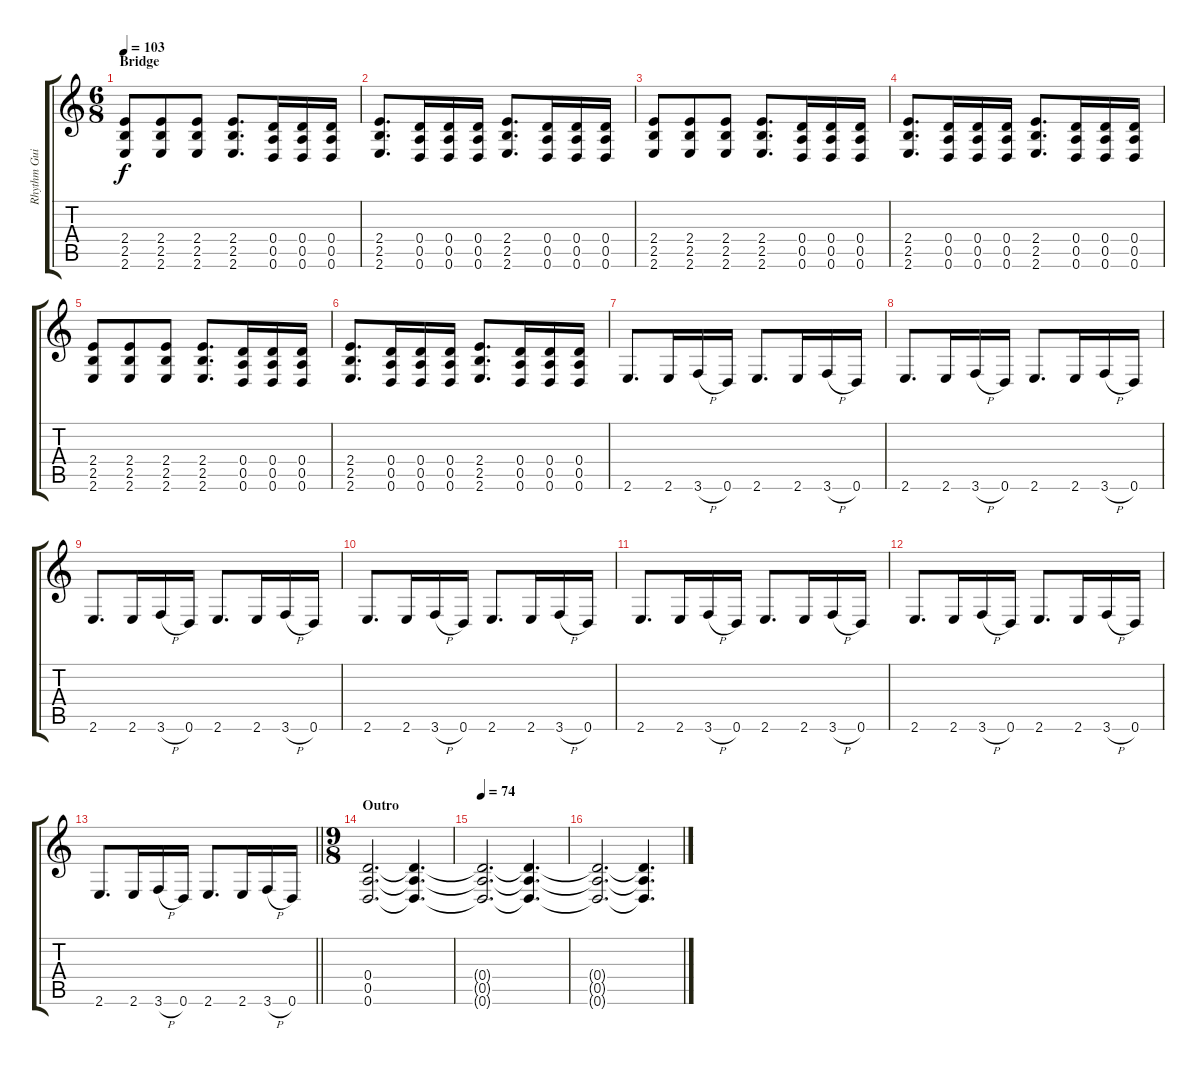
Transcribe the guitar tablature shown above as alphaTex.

\track ("Rhythm Guitar (6 strings)" "Rhythm Gui") {instrument distortionguitar}
\staff {score tabs}
\tuning (E4 B3 G3 D3 A2 D2) {hide}
\ts (6 8)
\section ("" "Bridge")
\tempo 103
\clef g2
\ks c
(2.4 2.5 2.6).8{dy f instrument distortionguitar} (2.4 2.5 2.6).8 (2.4 2.5 2.6).8 (2.4 2.5 2.6).8{d} (0.4 0.5 0.6).16 (0.4 0.5 0.6).16 (0.4 0.5 0.6).16 |
(2.4 2.5 2.6).8{d} (0.4 0.5 0.6).16 (0.4 0.5 0.6).16 (0.4 0.5 0.6).16 (2.4 2.5 2.6).8{d} (0.4 0.5 0.6).16 (0.4 0.5 0.6).16 (0.4 0.5 0.6).16 |
(2.4 2.5 2.6).8 (2.4 2.5 2.6).8 (2.4 2.5 2.6).8 (2.4 2.5 2.6).8{d} (0.4 0.5 0.6).16 (0.4 0.5 0.6).16 (0.4 0.5 0.6).16 |
(2.4 2.5 2.6).8{d} (0.4 0.5 0.6).16 (0.4 0.5 0.6).16 (0.4 0.5 0.6).16 (2.4 2.5 2.6).8{d} (0.4 0.5 0.6).16 (0.4 0.5 0.6).16 (0.4 0.5 0.6).16 |
(2.4 2.5 2.6).8 (2.4 2.5 2.6).8 (2.4 2.5 2.6).8 (2.4 2.5 2.6).8{d} (0.4 0.5 0.6).16 (0.4 0.5 0.6).16 (0.4 0.5 0.6).16 |
(2.4 2.5 2.6).8{d} (0.4 0.5 0.6).16 (0.4 0.5 0.6).16 (0.4 0.5 0.6).16 (2.4 2.5 2.6).8{d} (0.4 0.5 0.6).16 (0.4 0.5 0.6).16 (0.4 0.5 0.6).16 |
2.6.8{d} 2.6.16 3.6{h}.16 0.6.16 2.6.8{d} 2.6.16 3.6{h}.16 0.6.16 |
2.6.8{d} 2.6.16 3.6{h}.16 0.6.16 2.6.8{d} 2.6.16 3.6{h}.16 0.6.16 |
2.6.8{d} 2.6.16 3.6{h}.16 0.6.16 2.6.8{d} 2.6.16 3.6{h}.16 0.6.16 |
2.6.8{d} 2.6.16 3.6{h}.16 0.6.16 2.6.8{d} 2.6.16 3.6{h}.16 0.6.16 |
2.6.8{d} 2.6.16 3.6{h}.16 0.6.16 2.6.8{d} 2.6.16 3.6{h}.16 0.6.16 |
2.6.8{d} 2.6.16 3.6{h}.16 0.6.16 2.6.8{d} 2.6.16 3.6{h}.16 0.6.16 |
\barLineRight lightlight
2.6.8{d} 2.6.16 3.6{h}.16 0.6.16 2.6.8{d} 2.6.16 3.6{h}.16 0.6.16 |
\ts (9 8)
\section ("" "Outro")
(0.4 0.5 0.6).2{d} (0.4{t} 0.5{t} 0.6{t}).4{d} |
\tempo 74
(0.4{t} 0.5{t} 0.6{t}).2{d} (0.4{t} 0.5{t} 0.6{t}).4{d} |
(0.4{t} 0.5{t} 0.6{t}).2{d} (0.4{t} 0.5{t} 0.6{t}).4{d}
